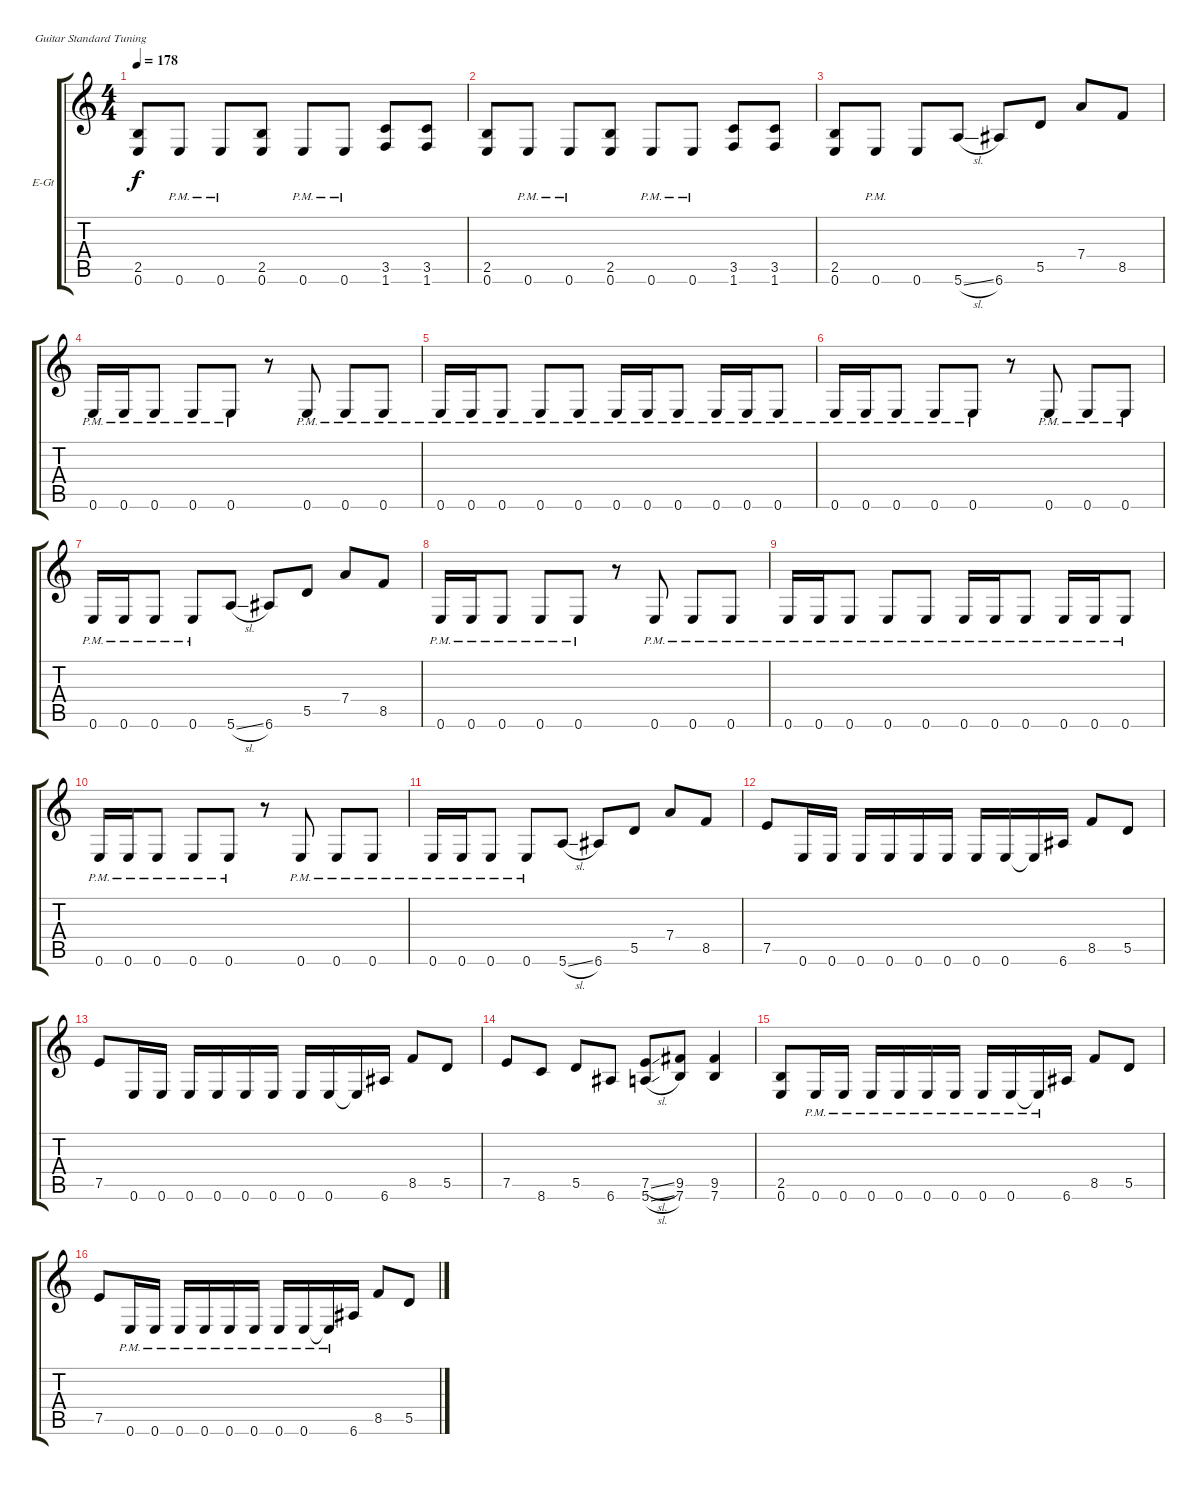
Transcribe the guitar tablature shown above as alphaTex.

\bracketExtendMode groupsimilarinstruments
\firstSystemTrackNameOrientation horizontal
\otherSystemsTrackNameOrientation horizontal
\track ("James Hetfield" "E-Gt") {instrument distortionguitar}
\staff {score tabs}
\tuning (E4 B3 G3 D3 A2 E2)
\ts (4 4)
\tempo 178
\clef g2
\ks c
(2.5 0.6).8{dy f} 0.6{pm}.8 0.6{pm}.8 (2.5 0.6).8 0.6{pm}.8 0.6{pm}.8 (3.5 1.6).8 (3.5 1.6).8 |
(2.5 0.6).8 0.6{pm}.8 0.6{pm}.8 (2.5 0.6).8 0.6{pm}.8 0.6{pm}.8 (3.5 1.6).8 (3.5 1.6).8 |
(2.5 0.6).8 0.6{pm}.8 0.6.8 5.6{sl}.8 6.6.8 5.5.8 7.4.8 8.5.8 |
0.6{pm}.16 0.6{pm}.16 0.6{pm}.8 0.6{pm}.8 0.6{pm}.8 r.8 0.6{pm}.8 0.6{pm}.8 0.6{pm}.8 |
0.6{pm}.16 0.6{pm}.16 0.6{pm}.8 0.6{pm}.8 0.6{pm}.8 0.6{pm}.16 0.6{pm}.16 0.6{pm}.8 0.6{pm}.16 0.6{pm}.16 0.6{pm}.8 |
0.6{pm}.16 0.6{pm}.16 0.6{pm}.8 0.6{pm}.8 0.6{pm}.8 r.8 0.6{pm}.8 0.6{pm}.8 0.6{pm}.8 |
0.6{pm}.16 0.6{pm}.16 0.6{pm}.8 0.6{pm}.8 5.6{sl}.8 6.6.8 5.5.8 7.4.8 8.5.8 |
0.6{pm}.16 0.6{pm}.16 0.6{pm}.8 0.6{pm}.8 0.6{pm}.8 r.8 0.6{pm}.8 0.6{pm}.8 0.6{pm}.8 |
0.6{pm}.16 0.6{pm}.16 0.6{pm}.8 0.6{pm}.8 0.6{pm}.8 0.6{pm}.16 0.6{pm}.16 0.6{pm}.8 0.6{pm}.16 0.6{pm}.16 0.6{pm}.8 |
0.6{pm}.16 0.6{pm}.16 0.6{pm}.8 0.6{pm}.8 0.6{pm}.8 r.8 0.6{pm}.8 0.6{pm}.8 0.6{pm}.8 |
0.6{pm}.16 0.6{pm}.16 0.6{pm}.8 0.6{pm}.8 5.6{sl}.8 6.6.8 5.5.8 7.4.8 8.5.8 |
7.5.8 0.6.16 0.6.16 0.6.16 0.6.16 0.6.16 0.6.16 0.6.16 0.6.16 0.6{t}.16 6.6.16 8.5.8 5.5.8 |
7.5.8 0.6.16 0.6.16 0.6.16 0.6.16 0.6.16 0.6.16 0.6.16 0.6.16 0.6{t}.16 6.6.16 8.5.8 5.5.8 |
7.5.8 8.6.8 5.5.8 6.6.8 (7.5{sl} 5.6{sl}).8 (9.5 7.6).8 (9.5 7.6).4 |
(2.5 0.6).8 0.6{pm}.16 0.6{pm}.16 0.6{pm}.16 0.6{pm}.16 0.6{pm}.16 0.6{pm}.16 0.6{pm}.16 0.6{pm}.16 0.6{pm t}.16 6.6.16 8.5.8 5.5.8 |
7.5.8 0.6{pm}.16 0.6{pm}.16 0.6{pm}.16 0.6{pm}.16 0.6{pm}.16 0.6{pm}.16 0.6{pm}.16 0.6{pm}.16 0.6{pm t}.16 6.6.16 8.5.8 5.5.8
